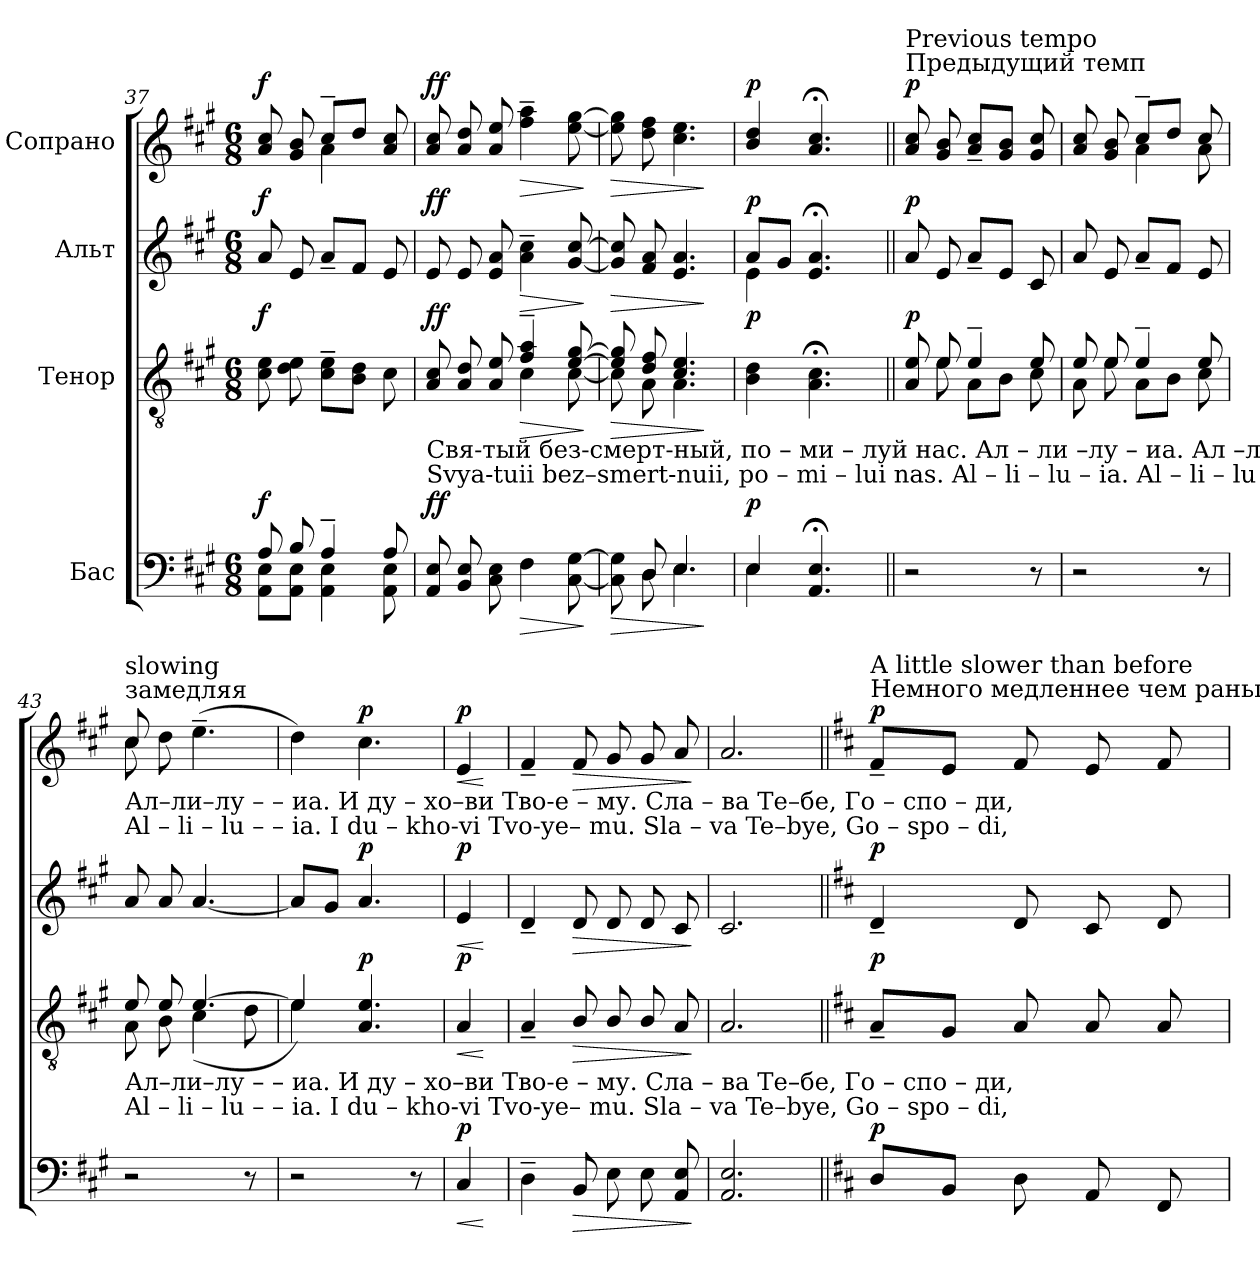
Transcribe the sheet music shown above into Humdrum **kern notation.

**kern	**dynam	**kern	**dynam	**kern	**dynam	**kern	**dynam
*part4	*part4	*part3	*part3	*part2	*part2	*part1	*part1
*staff4	*staff4	*staff3	*staff3	*staff2	*staff2	*staff1	*staff1
*I"Бас	*	*I"Тенор	*	*I"Альт	*	*I"Сопрано	*
*clefF4	*	*clefGv2	*	*clefG2	*	*clefG2	*
*k[f#c#g#]	*	*k[f#c#g#]	*	*k[f#c#g#]	*	*k[f#c#g#]	*
*M6/8	*	*M6/8	*	*M6/8	*	*M6/8	*
=37	=37	=37	=37	=37	=37	=37	=37
*^	*	*	*	*	*	*^	*
!	!	!LO:DY:a	!	!LO:DY:a	!	!LO:DY:a	!	!	!LO:DY:a
8A/	8AA\ 8E\L	f	8c#\ 8e\	f	8a/	f	8a/ 8cc#/	4ryy	f
8B/	8AA\ 8E\J	.	8d\ 8e\	.	8e/	.	8g#/ 8b/	.	.
4A~/	4AA\ 4E\	.	8c#\~ 8e\~L	.	8a~/L	.	8cc#~/L	4a\	.
.	.	.	8B\ 8d\J	.	8f#/J	.	8dd/J	.	.
8A/	8AA\ 8E\	.	8c#\	.	8e/	.	8a/ 8cc#/	8ryy	.
*v	*v	*	*	*	*	*	*v	*v	*
!!LO:PB:g=z
=38	=38	=38	=38	=38	=38	=38	=38
*	*	*	*	*	*	*MM80	*
*^	*	*^	*	*	*	*^	*
!	!	!	!	!	!	!	!	!LO:TX:a:t=Шире	!	!
!	!	!	!	!	!	!	!	!LO:TX:a:t=Broader	!	!
!	!	!	!	!	!	!	!	!LO:TX:b:t=Свя-тый  без-смерт-ный,          по – ми      –      луй      нас.            Ал – ли –лу    –     иа.     Ал –ли– лу   –    иа.	!	!
!	!	!	!	!	!	!	!	!LO:TX:b:t=Svya-tuii  bez–smert-nuii,          po – mi       –       lui        nas.             Al  –  li   – lu     –     ia.      Al  –  li  – lu     –    ia.	!	!
!	!	!	!LO:TX:b:t=Свя-тый  без-смерт-ный,          по – ми      –      луй      нас.            Ал – ли –лу    –     иа.     Ал –ли– лу   –    иа.	!	!	!	!	!	!	!
!	!	!	!LO:TX:b:t=Svya-tuii  bez–smert-nuii,          po – mi       –       lui        nas.             Al  –  li   – lu     –     ia.      Al  –  li  – lu     –    ia.	!	!	!	!	!	!	!
!	!	!LO:DY:a	!	!	!LO:DY:a	!	!LO:DY:a	!	!	!LO:DY:a
*v	*v	*	*	*	*	*	*	*v	*v	*
8AA/ 8E/	ff	8A/ 8c#/	4ryy	ff	8e/	ff	8a/ 8cc#/	ff
8BB/ 8E/	.	8A/ 8d/	.	.	8e/	.	8a/ 8dd/	.
8C#\ 8E\	.	8A/ 8e/	8ryy	.	8e/ 8a/	.	8a/ 8ee/	.
!	!LO:HP:b	!	!	!LO:HP:b	!	!LO:HP:b	!	!LO:HP:b
4F#\	>	4f#/~ 4a/~	4c#\	>	4a\~ 4cc#\~	>	4ff#\~ 4aa\~	>
[8C#\ [8G#\	.	[8e/ [8g#/	[8c#\	.	[8g#/ [8cc#/	.	[8ee\ [8gg#\	.
*	*	*v	*v	*	*	*	*	*
.	]	.	]	.	]	.	]
=39	=39	=39	=39	=39	=39	=39	=39
!	!LO:HP:b	!	!LO:HP:b	!	!LO:HP:b	!	!LO:HP:b
*^	*	*^	*	*	*	*	*
8C#\] 8G#\]	8ryy	>	8e/] 8g#/]	8c#\]	>	8g#/] 8cc#/]	>	8ee\] 8gg#\]	>
8D/	8D\	.	8d/ 8f#/	8A\	.	8f#/ 8a/	.	8dd\ 8ff#\	.
4.E/	4.E\	.	4.c#/ 4.e/	4.A\	.	4.e/ 4.a/	.	4.cc#\ 4.ee\	.
*v	*v	*	*	*	*	*	*	*	*
*	*	*v	*v	*	*	*	*	*
.	]	.	]	.	]	.	]
=40	=40	=40	=40	=40	=40	=40	=40
*^	*	*	*	*^	*	*	*
!	!	!LO:DY:a	!	!LO:DY:a	!	!	!LO:DY:a	!	!LO:DY:a
4E/	4E\	p	4B\ 4d\	p	8a/L	4e\	p	4b/ 4dd/	p
.	.	.	.	.	8g#/J	.	.	.	.
4.AA/;< 4.E/;<	4ryy	.	4.A\;< 4.c#\;<	.	4.e/;< 4.a/;<	4ryy	.	4.a/;< 4.cc#/;<	.
.	8ryy	.	.	.	.	8ryy	.	.	.
*v	*v	*	*	*	*v	*v	*	*	*
=41||	=41||	=41||	=41||	=41||	=41||	=41||	=41||
*	*	*	*	*	*	*MM90	*
*^	*	*^	*	*^	*	*	*
!	!	!	!	!	!	!	!	!	!LO:TX:a:t=Предыдущий темп	!
!	!	!	!	!	!	!	!	!	!LO:TX:a:t=Previous tempo	!
!	!	!	!	!	!LO:DY:a	!	!	!LO:DY:a	!	!LO:DY:a
*v	*v	*	*	*	*	*v	*v	*	*	*
2r	.	8A/ 8e/	8ryy	p	8a/	p	8a/ 8cc#/	p
.	.	8e/	8e\	.	8e/	.	8g#/ 8b/	.
.	.	4e~/	8A\L	.	8a~/L	.	8a/~ 8cc#/~L	.
.	.	.	8B\J	.	8e/J	.	8g#/ 8b/J	.
8r	.	8e/	8c#\	.	8c#/	.	8g#/ 8cc#/	.
=42	=42	=42	=42	=42	=42	=42	=42	=42
*	*	*	*	*	*	*	*^	*
2r	.	8e/	8A\	.	8a/	.	8a/ 8cc#/	4ryy	.
.	.	8e/	8e\	.	8e/	.	8g#/ 8b/	.	.
.	.	4e~/	8A\L	.	8a~/L	.	8cc#~/L	4a\	.
.	.	.	8B\J	.	8f#/J	.	8dd/J	.	.
8r	.	8e/	8c#\	.	8e/	.	8cc#/	8a\	.
!!LO:LB:g=z	!!
=43	=43	=43	=43	=43	=43	=43	=43	=43	=43
*	*	*	*	*	*	*	*MM80	*	*
!	!	!	!	!	!	!	!LO:TX:a:t=замедляя	!	!
!	!	!	!	!	!	!	!LO:TX:a:t=slowing	!	!
!	!	!	!	!	!	!	!LO:TX:b:t=Ал–ли–лу    –        –       иа.             И       ду   –  хо–ви Тво-е  –  му.                  Сла  –   ва  Те–бе,    Го    –  спо – ди,	!	!
!	!	!	!	!	!	!	!LO:TX:b:t=Al –  li – lu     –        –        ia.              I        du   – kho-vi Tvo-ye– mu.                  Sla    –   va  Te–bye,  Go  –   spo –  di,	!	!
!	!	!LO:TX:b:t=Ал–ли–лу    –        –       иа.             И       ду   –  хо–ви Тво-е  –  му.                  Сла  –   ва  Те–бе,    Го    –  спо – ди,	!	!	!	!	!	!	!
!	!	!LO:TX:b:t=Al –  li – lu     –        –        ia.              I        du   – kho-vi Tvo-ye– mu.                  Sla    –   va  Te–bye,  Go  –   spo –  di,	!	!	!	!	!	!	!
2r	.	8e/	8A\	.	8a/	.	8cc#/	8cc#\	.
.	.	8e/	8B\	.	8a/	.	8dd\	2ryy	.
.	.	[4.e/	(4c#\	.	[4.a/	.	(>4.ee~\	.	.
8r	.	.	8d\	.	.	.	.	.	.
*	*	*	*	*	*	*	*v	*v	*
=44	=44	=44	=44	=44	=44	=44	=44	=44
*	*	*	*	*	*	*	*MM70	*
2r	.	4e/])	4e\	.	8a/L]	.	4dd\)	.
.	.	.	.	.	8g#/J	.	.	.
!	!	!	!	!LO:DY:a	!	!LO:DY:a	!	!LO:DY:a
.	.	4.A/ 4.e/	4ryy	p	4.a/	p	4.cc#\	p
8r	.	.	8ryy	.	.	.	.	.
=45	=45	=45	=45	=45	=45	=45	=45	=45
!	!LO:HP:b	!	!	!LO:HP:b	!	!LO:HP:b	!	!LO:HP:b
!	!LO:DY:n=1:a	!	!	!LO:DY:n=1:a	!	!LO:DY:n=1:a	!	!LO:DY:n=1:a
*	*	*v	*v	*	*	*	*	*
4C#/	< p	4A/	< p	4e/	< p	4e/	< p
.	[	.	[	.	[	.	[
=46	=46	=46	=46	=46	=46	=46	=46
4D~\	.	4A~/	.	4d~/	.	4f#~/	.
!	!LO:HP:b	!	!LO:HP:b	!	!LO:HP:b	!	!LO:HP:b
8BB/	>	8B/	>	8d/	>	8f#/	>
8E\	.	8B/	.	8d/	.	8g#/	.
8E\	.	8B/	.	8d/	.	8g#/	.
8AA/ 8E/	.	8A/	.	8c#/	.	8a/	.
.	]	.	]	.	]	.	]
=47	=47	=47	=47	=47	=47	=47	=47
2.AA/ 2.E/	.	2.A/	.	2.c#/	.	2.a/	.
=48||	=48||	=48||	=48||	=48||	=48||	=48||	=48||
*k[f#c#]	*	*k[f#c#]	*	*k[f#c#]	*	*k[f#c#]	*
*	*	*	*	*	*	*MM70	*
!	!	!	!	!	!	!LO:TX:a:t=Немного медленнее чем раньше	!
!	!	!	!	!	!	!LO:TX:a:t=A little slower than before	!
!	!LO:DY:a	!	!LO:DY:a	!	!LO:DY:a	!	!LO:DY:a
8D/L	p	8A~/L	p	4d~/	p	8f#~/L	p
8BB/J	.	8G/J	.	.	.	8e/J	.
8D\	.	8A/	.	8d/	.	8f#/	.
8AA/	.	8A/	.	8c#/	.	8e/	.
8FF#/	.	8A/	.	8d/	.	8f#/	.
=	=	=	=	=	=	=	=
*-	*-	*-	*-	*-	*-	*-	*-
